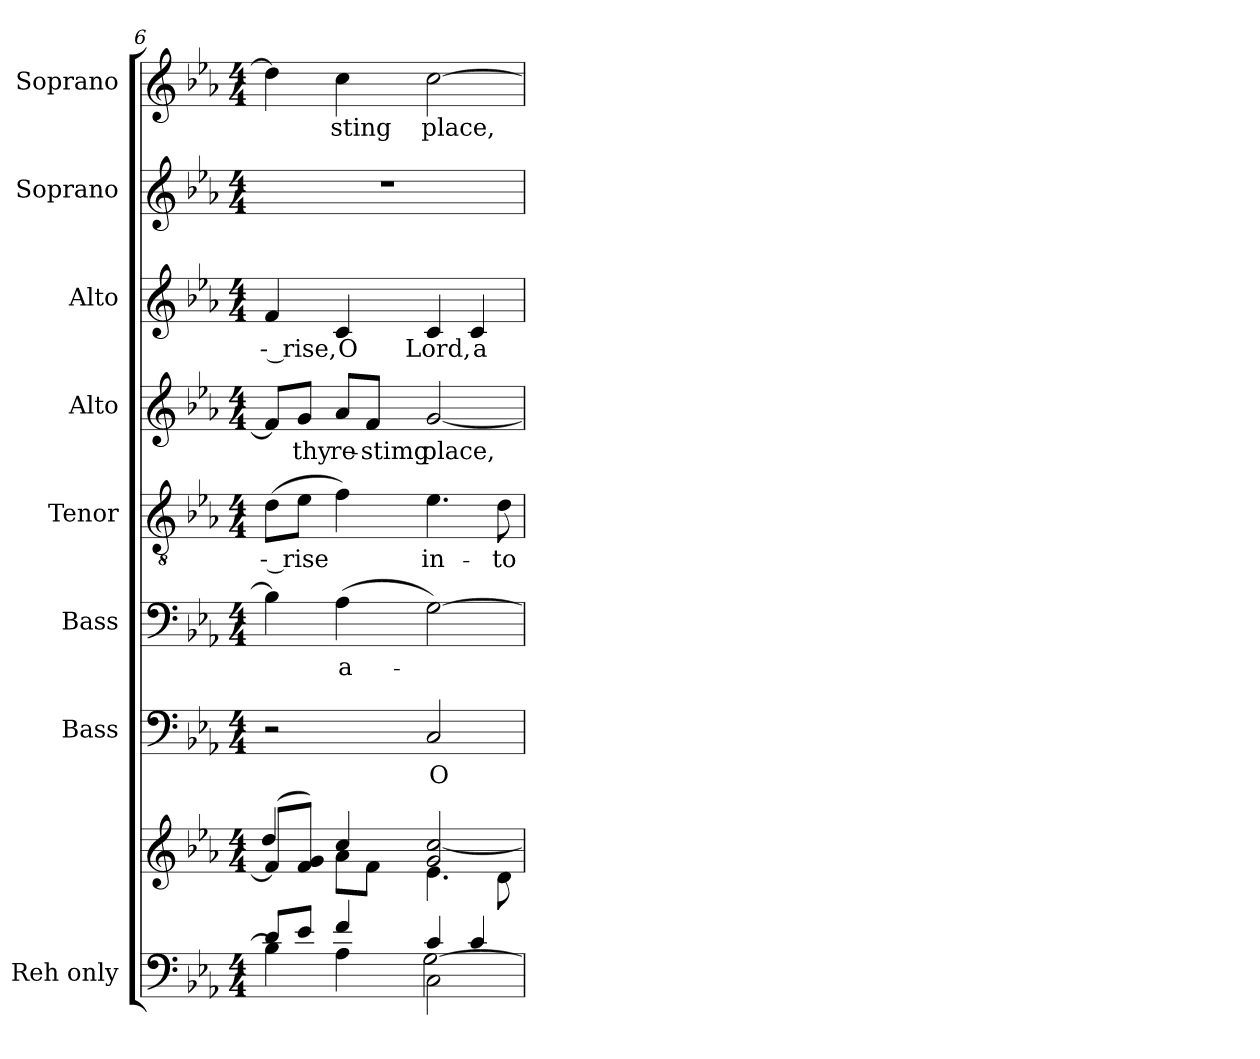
**kern	**kern	**kern	**text	**kern	**text	**kern	**text	**kern	**text	**kern	**text	**kern	**kern	**text
*part8	*part8	*part7	*part7	*part6	*part6	*part5	*part5	*part4	*part4	*part3	*part3	*part2	*part1	*part1
*staff9	*staff8	*staff7	*staff7	*staff6	*staff6	*staff5	*staff5	*staff4	*staff4	*staff3	*staff3	*staff2	*staff1	*staff1
*I"Reh only	*	*I"Bass	*	*I"Bass	*	*I"Tenor	*	*I"Alto	*	*I"Alto	*	*I"Soprano	*I"Soprano	*
*I'Reh only	*	*I'B.	*	*I'B.	*	*I'T.	*	*I'A.	*	*I'A.	*	*I'S.	*I'S.	*
!!LO:LB:g=z
*clefF4	*clefG2	*clefF4	*	*clefF4	*	*clefGv2	*	*clefG2	*	*clefG2	*	*clefG2	*clefG2	*
*	*	*	*	*	*	*ITrd7c12	*	*	*	*	*	*	*	*
*k[b-e-a-]	*k[b-e-a-]	*k[b-e-a-]	*	*k[b-e-a-]	*	*k[b-e-a-]	*	*k[b-e-a-]	*	*k[b-e-a-]	*	*k[b-e-a-]	*k[b-e-a-]	*
*E-:	*E-:	*E-:	*	*E-:	*	*E-:	*	*E-:	*	*E-:	*	*E-:	*E-:	*
*M4/4	*M4/4	*M4/4	*	*M4/4	*	*M4/4	*	*M4/4	*	*M4/4	*	*M4/4	*M4/4	*
=6	=6	=6	=6	=6	=6	=6	=6	=6	=6	=6	=6	=6	=6	=6
*^	*^	*	*	*	*	*	*	*	*	*	*	*	*	*
*	*^	*	*^	*	*	*	*	*	*	*	*	*	*	*	*	*
!	!	!	!	!	!	!	!	!	!	!	!LO:LY:b:color=#000000	!	!	!	!	!	!	!
!	!	!	!	!	!	!	!	!	!	!	!	!	!	!	!LO:LY:b:color=#000000	!	!	!
2ryy	8di/L	4B-i\]	(8fi/L]	4ddi/	2ryy	2r	.	4B-i\]	.	(8Di\L	-- rise	8fi/L]	.	4fi/	-- rise,	1r	4ddi\]	.
!	!	!	!	!	!	!	!	!	!	!	!	!	!LO:LY:b:color=#000000	!	!	!	!	!
.	8e-i/J	.	8fi/ 8gi/J)	.	.	.	.	.	.	8E-i\J	.	8gi/J	thy	.	.	.	.	.
!	!	!	!	!	!	!	!	!	!LO:LY:b:color=#000000	!	!	!	!	!	!	!	!	!
!	!	!	!	!	!	!	!	!	!	!	!	!	!LO:LY:b:color=#000000	!	!	!	!	!
!	!	!	!	!	!	!	!	!	!	!	!	!	!	!	!LO:LY:b:color=#000000	!	!	!
!	!	!	!	!	!	!	!	!	!	!	!	!	!	!	!	!	!	!LO:LY:b:color=#000000
.	4fi/	4A-i\	8a-i\L	4cci/	.	.	.	(4A-i\	a-	4Fi\)	.	8a-i/L	re-	4ci/	O	.	4cci\	-sting
!	!	!	!	!	!	!	!	!	!	!	!	!	!LO:LY:b:color=#000000	!	!	!	!	!
.	.	.	8fi\J	.	.	.	.	.	.	.	.	8fi/J	-stimg	.	.	.	.	.
!	!	!	!	!	!	!	!LO:LY:b:color=#000000	!	!	!	!	!	!	!	!	!	!	!
!	!	!	!	!	!	!	!	!	!	!	!LO:LY:b:color=#000000	!	!	!	!	!	!	!
!	!	!	!	!	!	!	!	!	!	!	!	!	!LO:LY:b:color=#000000	!	!	!	!	!
!	!	!	!	!	!	!	!	!	!	!	!	!	!	!	!LO:LY:b:color=#000000	!	!	!
!	!	!	!	!	!	!	!	!	!	!	!	!	!	!	!	!	!	!LO:LY:b:color=#000000
4ci/	2Ci\	[2Gi\	2ryy	2gi/ [2cci	4.e-i\	2Ci/	O	[2Gi\)	.	4.E-i\	in-	[2gi/	place,	4ci/	Lord,	.	[2cci\	place,
!	!	!	!	!	!	!	!	!	!	!	!	!	!	!	!LO:LY:b:color=#000000	!	!	!
4ci/	.	.	.	.	.	.	.	.	.	.	.	.	.	4ci/	a-	.	.	.
!	!	!	!	!	!	!	!	!	!	!	!LO:LY:b:color=#000000	!	!	!	!	!	!	!
.	.	.	.	.	8di\	.	.	.	.	8Di\	-to	.	.	.	.	.	.	.
*v	*v	*v	*	*	*	*	*	*	*	*	*	*	*	*	*	*	*	*
*	*v	*v	*v	*	*	*	*	*	*	*	*	*	*	*	*	*
=	=	=	=	=	=	=	=	=	=	=	=	=	=	=
*-	*-	*-	*-	*-	*-	*-	*-	*-	*-	*-	*-	*-	*-	*-
